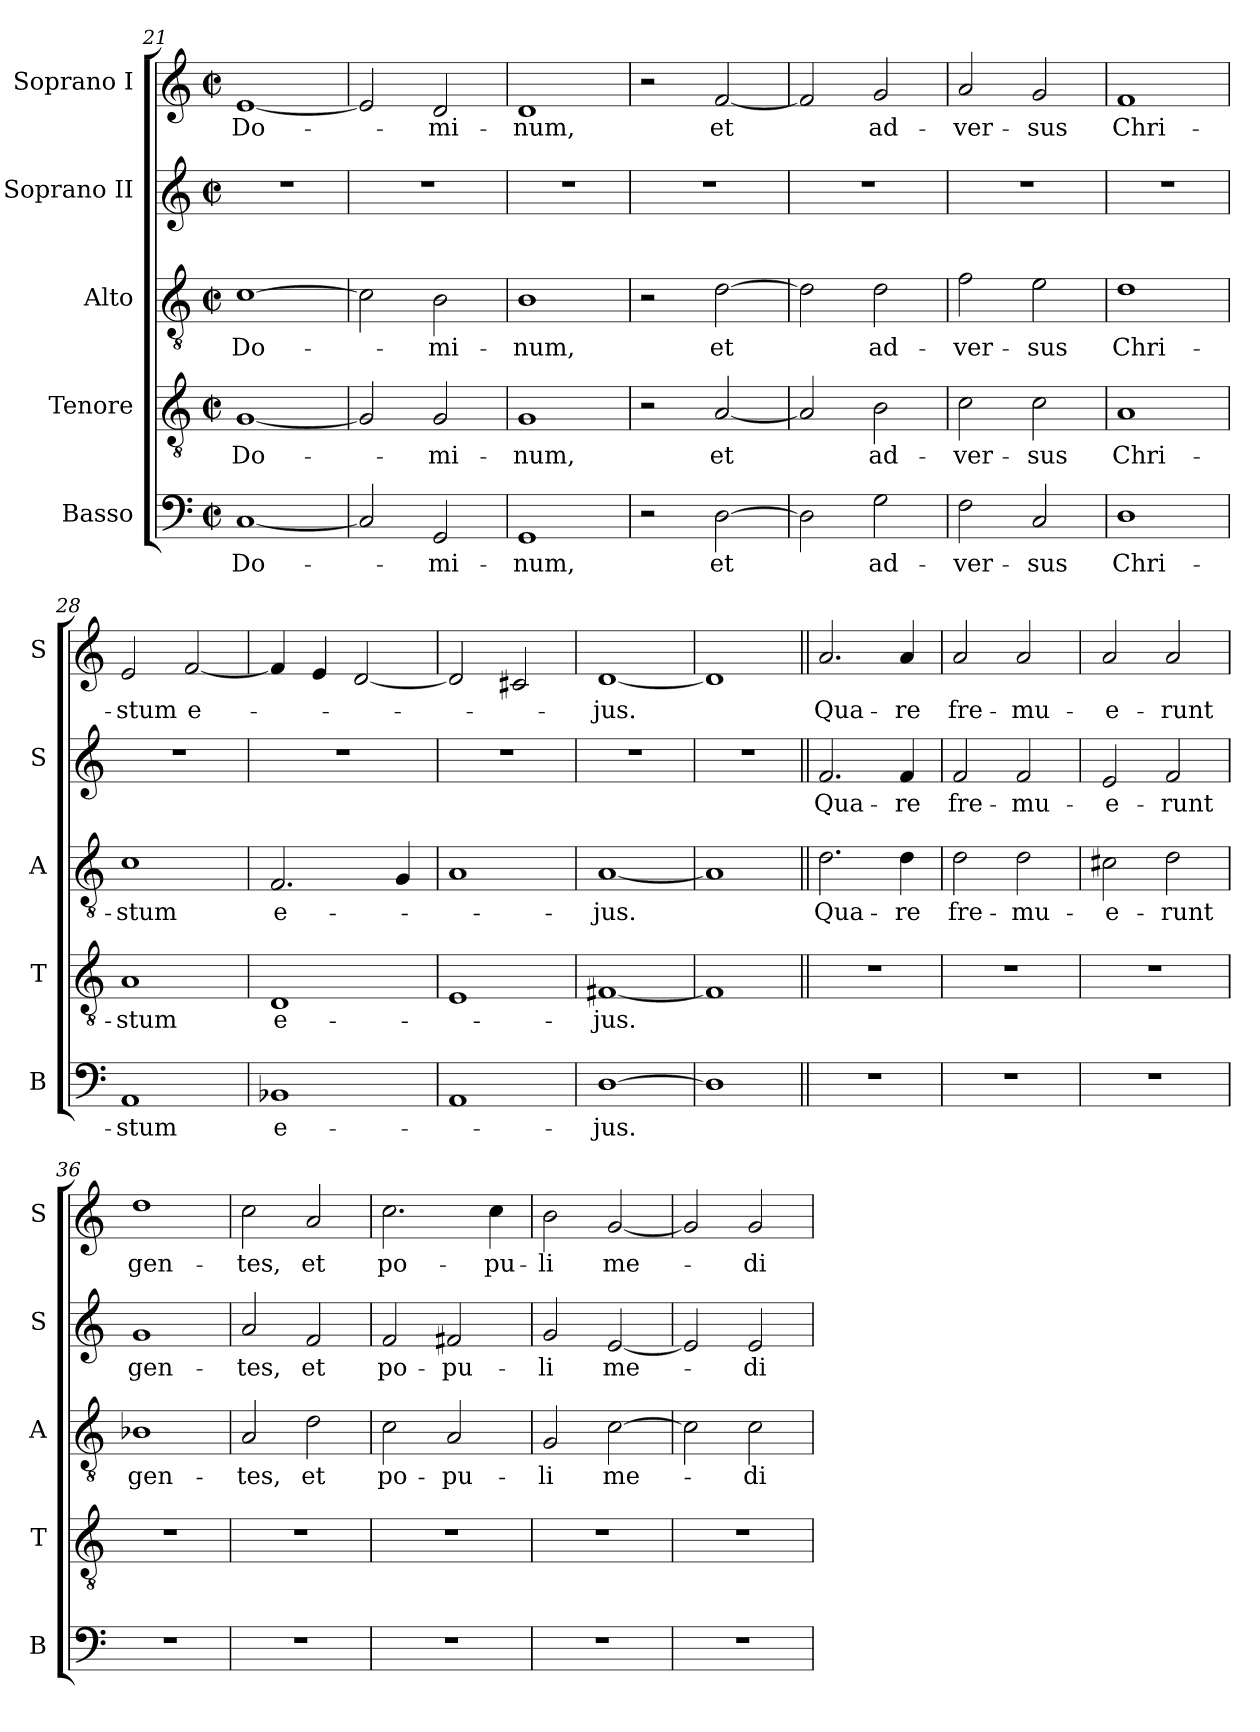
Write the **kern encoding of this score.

**kern	**text	**kern	**text	**kern	**text	**kern	**text	**kern	**text
*part5	*part5	*part4	*part4	*part3	*part3	*part2	*part2	*part1	*part1
*staff5	*staff5	*staff4	*staff4	*staff3	*staff3	*staff2	*staff2	*staff1	*staff1
*I"Basso	*	*I"Tenore	*	*I"Alto	*	*I"Soprano II	*	*I"Soprano I	*
*I'B	*	*I'T	*	*I'A	*	*I'S	*	*I'S	*
*clefF4	*	*clefGv2	*	*clefGv2	*	*clefG2	*	*clefG2	*
*k[]	*	*k[]	*	*k[]	*	*k[]	*	*k[]	*
*M2/2	*	*M2/2	*	*M2/2	*	*M2/2	*	*M2/2	*
*met(c|)	*	*met(c|)	*	*met(c|)	*	*met(c|)	*	*met(c|)	*
=21	=21	=21	=21	=21	=21	=21	=21	=21	=21
[1C	Do-	[1G	Do-	[1c	Do-	1r	.	[1e	Do-
=22	=22	=22	=22	=22	=22	=22	=22	=22	=22
2C/]	.	2G/]	.	2c\]	.	1r	.	2e/]	.
2GG/	-mi-	2G/	-mi-	2B\	-mi-	.	.	2d/	-mi-
=23	=23	=23	=23	=23	=23	=23	=23	=23	=23
1GG	-num,	1G	-num,	1B	-num,	1r	.	1d	-num,
=24	=24	=24	=24	=24	=24	=24	=24	=24	=24
2r	.	2r	.	2r	.	1r	.	2r	.
[2D\	et	[2A/	et	[2d\	et	.	.	[2f/	et
=25	=25	=25	=25	=25	=25	=25	=25	=25	=25
2D\]	.	2A/]	.	2d\]	.	1r	.	2f/]	.
2G\	ad-	2B\	ad-	2d\	ad-	.	.	2g/	ad-
=26	=26	=26	=26	=26	=26	=26	=26	=26	=26
2F\	-ver-	2c\	-ver-	2f\	-ver-	1r	.	2a/	-ver-
2C/	-sus	2c\	-sus	2e\	-sus	.	.	2g/	-sus
=27	=27	=27	=27	=27	=27	=27	=27	=27	=27
1D	Chri-	1A	Chri-	1d	Chri-	1r	.	1f	Chri-
=28	=28	=28	=28	=28	=28	=28	=28	=28	=28
1AA	-stum	1A	-stum	1c	-stum	1r	.	2e/	-stum
.	.	.	.	.	.	.	.	[2f/	e-
=29	=29	=29	=29	=29	=29	=29	=29	=29	=29
1BB-X	e-	1D	e-	2.F/	e-	1r	.	4f/]	.
.	.	.	.	.	.	.	.	4e/	.
.	.	.	.	.	.	.	.	[2d/	.
.	.	.	.	4G/	.	.	.	.	.
=30	=30	=30	=30	=30	=30	=30	=30	=30	=30
1AA	.	1E	.	1A	.	1r	.	2d/]	.
.	.	.	.	.	.	.	.	2c#X/	.
=31	=31	=31	=31	=31	=31	=31	=31	=31	=31
[1D	-jus.	[1F#X	-jus.	[1A	-jus.	1r	.	[1d	-jus.
=32	=32	=32	=32	=32	=32	=32	=32	=32	=32
1D]	.	1F#]	.	1A]	.	1r	.	1d]	.
=33||	=33||	=33||	=33||	=33||	=33||	=33||	=33||	=33||	=33||
1r	.	1r	.	2.d\	Qua-	2.f/	Qua-	2.a/	Qua-
.	.	.	.	4d\	-re	4f/	-re	4a/	-re
=34	=34	=34	=34	=34	=34	=34	=34	=34	=34
1r	.	1r	.	2d\	fre-	2f/	fre-	2a/	fre-
.	.	.	.	2d\	-mu-	2f/	-mu-	2a/	-mu-
=35	=35	=35	=35	=35	=35	=35	=35	=35	=35
1r	.	1r	.	2c#X\	-e-	2e/	-e-	2a/	-e-
.	.	.	.	2d\	-runt	2f/	-runt	2a/	-runt
=36	=36	=36	=36	=36	=36	=36	=36	=36	=36
1r	.	1r	.	1B-X	gen-	1g	gen-	1dd	gen-
=37	=37	=37	=37	=37	=37	=37	=37	=37	=37
1r	.	1r	.	2A/	-tes,	2a/	-tes,	2cc\	-tes,
.	.	.	.	2d\	et	2f/	et	2a/	et
=38	=38	=38	=38	=38	=38	=38	=38	=38	=38
1r	.	1r	.	2c\	po-	2f/	po-	2.cc\	po-
.	.	.	.	2A/	-pu-	2f#X/	-pu-	.	.
.	.	.	.	.	.	.	.	4cc\	-pu-
=39	=39	=39	=39	=39	=39	=39	=39	=39	=39
1r	.	1r	.	2G/	-li	2g/	-li	2b\	-li
.	.	.	.	[2c\	me-	[2e/	me-	[2g/	me-
=40	=40	=40	=40	=40	=40	=40	=40	=40	=40
1r	.	1r	.	2c\]	.	2e/]	.	2g/]	.
.	.	.	.	2c\	-di-	2e/	-di-	2g/	-di-
=	=	=	=	=	=	=	=	=	=
*-	*-	*-	*-	*-	*-	*-	*-	*-	*-
